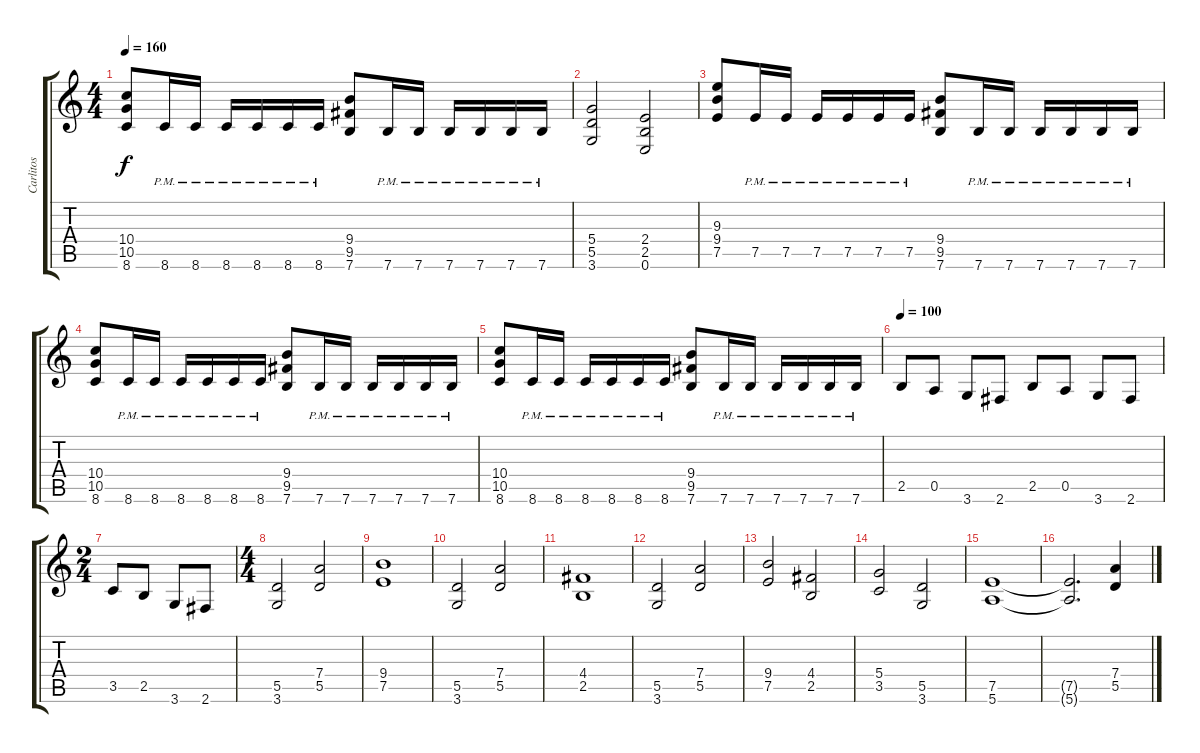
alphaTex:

\track ("Carlitos" "Carlitos") {instrument overdrivenguitar}
\staff {score tabs}
\tuning (E4 B3 G3 D3 A2 E2) {hide}
\ts (4 4)
\tempo 160
\clef g2
\ks c
(10.4 10.5 8.6).8{dy f} 8.6{pm}.16 8.6{pm}.16 8.6{pm}.16 8.6{pm}.16 8.6{pm}.16 8.6{pm}.16 (9.4 9.5 7.6).8 7.6{pm}.16 7.6{pm}.16 7.6{pm}.16 7.6{pm}.16 7.6{pm}.16 7.6{pm}.16 |
(5.4 5.5 3.6).2 (2.4 2.5 0.6).2 |
(9.3 9.4 7.5).8 7.5{pm}.16 7.5{pm}.16 7.5{pm}.16 7.5{pm}.16 7.5{pm}.16 7.5{pm}.16 (9.4 9.5 7.6).8 7.6{pm}.16 7.6{pm}.16 7.6{pm}.16 7.6{pm}.16 7.6{pm}.16 7.6{pm}.16 |
(10.4 10.5 8.6).8 8.6{pm}.16 8.6{pm}.16 8.6{pm}.16 8.6{pm}.16 8.6{pm}.16 8.6{pm}.16 (9.4 9.5 7.6).8 7.6{pm}.16 7.6{pm}.16 7.6{pm}.16 7.6{pm}.16 7.6{pm}.16 7.6{pm}.16 |
(10.4 10.5 8.6).8 8.6{pm}.16 8.6{pm}.16 8.6{pm}.16 8.6{pm}.16 8.6{pm}.16 8.6{pm}.16 (9.4 9.5 7.6).8 7.6{pm}.16 7.6{pm}.16 7.6{pm}.16 7.6{pm}.16 7.6{pm}.16 7.6{pm}.16 |
\tempo 100
2.5.8 0.5.8 3.6.8 2.6.8 2.5.8 0.5.8 3.6.8 2.6.8 |
\ts (2 4)
3.5.8 2.5.8 3.6.8 2.6.8 |
\ts (4 4)
(5.5 3.6).2 (7.4 5.5).2 |
(9.4 7.5).1 |
(5.5 3.6).2 (7.4 5.5).2 |
(4.4 2.5).1 |
(5.5 3.6).2 (7.4 5.5).2 |
(9.4 7.5).2 (4.4 2.5).2 |
(5.4 3.5).2 (5.5 3.6).2 |
(7.5 5.6).1 |
(7.5{t} 5.6{t}).2{d} (7.4 5.5).4
